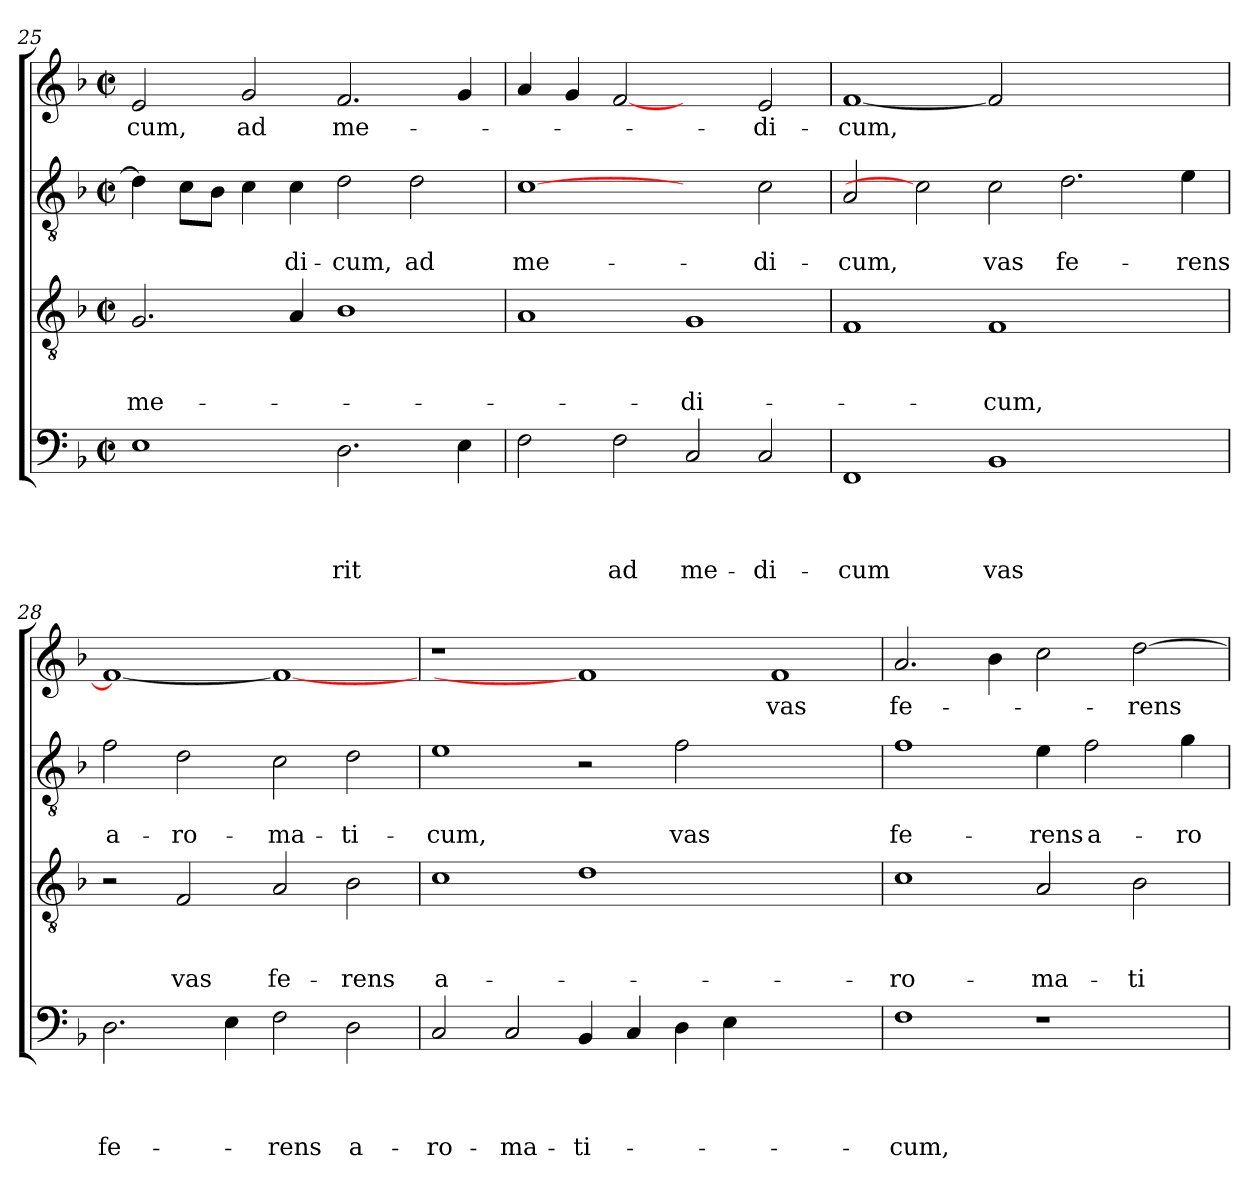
**kern	**text	**text	**text	**text	**kern	**text	**text	**text	**kern	**text	**text	**kern	**text
*part4	*part4	*part4	*part4	*part4	*part3	*part3	*part3	*part3	*part2	*part2	*part2	*part1	*part1
*staff4	*staff4	*staff4	*staff4	*staff4	*staff3	*staff3	*staff3	*staff3	*staff2	*staff2	*staff2	*staff1	*staff1
*clefF4	*	*	*	*	*clefGv2	*	*	*	*clefGv2	*	*	*clefG2	*
*k[b-]	*	*	*	*	*k[b-]	*	*	*	*k[b-]	*	*	*k[b-]	*
*F:	*	*	*	*	*F:	*	*	*	*F:	*	*	*F:	*
*M2/2	*	*	*	*	*M2/2	*	*	*	*M2/2	*	*	*M2/2	*
*met(c|)	*	*	*	*	*met(c|)	*	*	*	*met(c|)	*	*	*met(c|)	*
=25	=25	=25	=25	=25	=25	=25	=25	=25	=25	=25	=25	=25	=25
!	!	!	!	!	!	!	!	!LO:LY:b	!	!	!	!	!LO:LY:b
1E	.	.	.	.	2.G/	.	.	me-	4d\]	.	.	2e/	-cum,
.	.	.	.	.	.	.	.	.	8c\L	.	.	.	.
.	.	.	.	.	.	.	.	.	8B-\J	.	.	.	.
!	!	!	!	!	!	!	!	!	!	!	!	!	!LO:LY:b
.	.	.	.	.	.	.	.	.	4c\	.	.	2g/	ad
!	!	!	!	!	!	!	!	!	!	!	!LO:LY:b	!	!
.	.	.	.	.	4A/	.	.	.	4c\	.	-di-	.	.
!	!	!	!	!LO:LY:b	!	!	!	!	!	!	!LO:LY:b	!	!LO:LY:b
2.D\	.	.	.	-rit	1B-	.	.	.	2d\	.	-cum,	2.f/	me-
!	!	!	!	!	!	!	!	!	!	!	!LO:LY:b	!	!
.	.	.	.	.	.	.	.	.	2d\	.	ad	.	.
4E\	.	.	.	.	.	.	.	.	.	.	.	4g/	.
!!LO:LB:g=z
=26	=26	=26	=26	=26	=26	=26	=26	=26	=26	=26	=26	=26	=26
!	!	!	!	!	!	!	!	!	!	!	!LO:LY:b	!	!
2F\	.	.	.	.	1A	.	.	.	[1c	.	me-	4a/	.
.	.	.	.	.	.	.	.	.	.	.	.	4g/	.
!	!	!	!	!LO:LY:b	!	!	!	!	!	!	!	!	!
2F\	.	.	.	ad	.	.	.	.	.	.	.	[2f	.
!	!	!	!	!LO:LY:b	!	!	!	!LO:LY:b	!	!	!	!	!
2C/	.	.	.	me-	1G	.	.	-di-	2ryy	.	.	2ryy	.
!	!	!	!	!LO:LY:b	!	!	!	!	!	!	!LO:LY:b	!	!LO:LY:b
2C/	.	.	.	-di-	.	.	.	.	2c\	.	-di-	2e/	-di-
=27	=27	=27	=27	=27	=27	=27	=27	=27	=27	=27	=27	=27	=27
!	!	!	!	!LO:LY:b	!	!	!	!	!	!	!LO:LY:b	!	!LO:LY:b
1FF	.	.	.	-cum	1F	.	.	.	2A/	.	-cum,	[1f	-cum,
.	.	.	.	.	.	.	.	.	2c]	.	.	.	.
!	!	!	!	!LO:LY:b	!	!	!	!LO:LY:b	!	!	!LO:LY:b	!	!
1BB-	.	.	.	vas	1F	.	.	-cum,	2c\	.	vas	2f]	.
!	!	!	!	!	!	!	!	!	!	!	!LO:LY:b	!	!
.	.	.	.	.	.	.	.	.	2.d\	.	fe-	1ryy	.
2ryy	.	.	.	.	2ryy	.	.	.	.	.	.	.	.
!	!	!	!	!	!	!	!	!	!	!	!LO:LY:b	!	!
.	.	.	.	.	.	.	.	.	4e\	.	-rens	.	.
=28	=28	=28	=28	=28	=28	=28	=28	=28	=28	=28	=28	=28	=28
!	!	!	!	!LO:LY:b	!	!	!	!	!	!	!LO:LY:b	!	!
2.D\	.	.	.	fe-	2r	.	.	.	2f\	.	a-	1f_	.
!	!	!	!	!	!	!	!	!LO:LY:b	!	!	!LO:LY:b	!	!
.	.	.	.	.	2F/	.	.	vas	2d\	.	-ro-	.	.
4E\	.	.	.	.	.	.	.	.	.	.	.	.	.
!	!	!	!	!LO:LY:b	!	!	!	!LO:LY:b	!	!	!LO:LY:b	!	!
2F\	.	.	.	-rens	2A/	.	.	fe-	2c\	.	-ma-	1f_	.
!	!	!	!	!LO:LY:b	!	!	!	!LO:LY:b	!	!	!LO:LY:b	!	!
2D\	.	.	.	a-	2B-\	.	.	-rens	2d\	.	-ti-	.	.
=29	=29	=29	=29	=29	=29	=29	=29	=29	=29	=29	=29	=29	=29
!	!	!	!	!LO:LY:b	!	!	!	!LO:LY:b	!	!	!LO:LY:b	!	!
2C/	.	.	.	-ro-	1c	.	.	a-	1e	.	-cum,	1r	.
!	!	!	!	!LO:LY:b	!	!	!	!	!	!	!	!	!
2C/	.	.	.	-ma-	.	.	.	.	.	.	.	.	.
!	!	!	!	!LO:LY:b	!	!	!	!	!	!	!	!	!
4BB-/	.	.	.	-ti-	1d	.	.	.	2r	.	.	1f]	.
4C/	.	.	.	.	.	.	.	.	.	.	.	.	.
!	!	!	!	!	!	!	!	!	!	!	!LO:LY:b	!	!
4D\	.	.	.	.	.	.	.	.	2f\	.	vas	.	.
4E\	.	.	.	.	.	.	.	.	.	.	.	.	.
!	!	!	!	!	!	!	!	!	!	!	!	!	!LO:LY:b
1ryy	.	.	.	.	1ryy	.	.	.	1ryy	.	.	1f	vas
=30	=30	=30	=30	=30	=30	=30	=30	=30	=30	=30	=30	=30	=30
!	!	!	!	!LO:LY:b	!	!	!	!LO:LY:b	!	!	!LO:LY:b	!	!LO:LY:b
1F	.	.	.	-cum,	1c	.	.	-ro-	1f	.	fe-	2.a/	fe-
.	.	.	.	.	.	.	.	.	.	.	.	4b-\	.
!	!	!	!	!	!	!	!	!LO:LY:b	!	!	!LO:LY:b	!	!
1r	.	.	.	.	2A/	.	.	-ma-	4e\	.	-rens	2cc\	.
!	!	!	!	!	!	!	!	!	!	!	!LO:LY:b	!	!
.	.	.	.	.	.	.	.	.	2f\	.	a-	.	.
!	!	!	!	!	!	!	!	!LO:LY:b	!	!	!	!	!LO:LY:b
.	.	.	.	.	2B-\	.	.	-ti-	.	.	.	[2dd\	-rens
!	!	!	!	!	!	!	!	!	!	!	!LO:LY:b	!	!
.	.	.	.	.	.	.	.	.	4g\	.	-ro-	.	.
=	=	=	=	=	=	=	=	=	=	=	=	=	=
*-	*-	*-	*-	*-	*-	*-	*-	*-	*-	*-	*-	*-	*-
